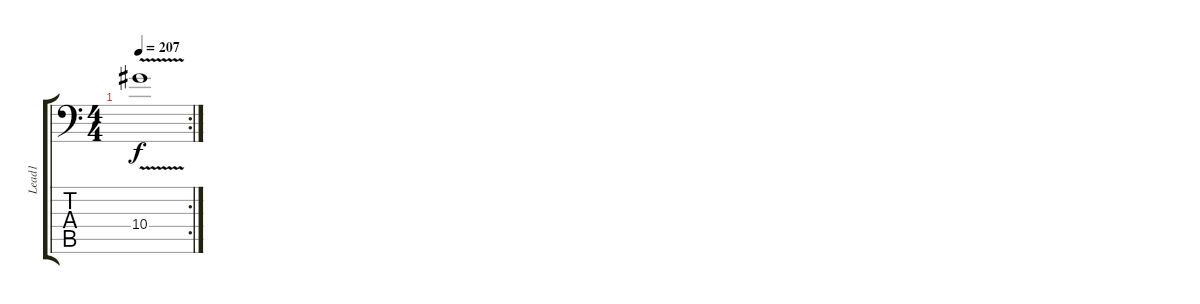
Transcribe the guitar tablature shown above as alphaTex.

\track ("Lead1" "Lead1") {instrument distortionguitar}
\staff {score tabs}
\tuning (C4 G3 Eb3 Bb2 F2 Bb1) {hide}
\rc 2
\ts (4 4)
\tempo 207
\clef f4
\ks c
10.4{v}.1{dy f}
